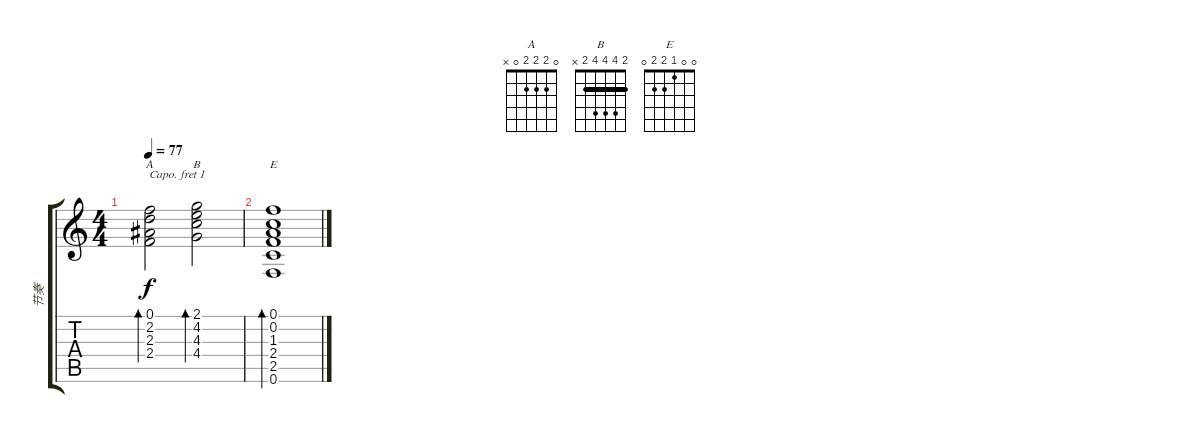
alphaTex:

\track ("节奏" "节奏") {instrument electricguitarjazz}
\staff {score tabs}
\capo 1
\tuning (E4 B3 G3 D3 A2 E2) {hide}
\chord ("A" 0 2 2 2 0 x)
\chord ("B" 2 4 4 4 2 x) {barre 2}
\chord ("E" 0 0 1 2 2 0)
\ts (4 4)
\tempo 77
\clef g2
\ks c
(0.1 2.2 2.3 2.4).2{bd 120 ch "A" dy f} (2.1 4.2 4.3 4.4).2{bd 120 ch "B"} |
(0.1 0.2 1.3 2.4 2.5 0.6).1{bd 240 ch "E"}
